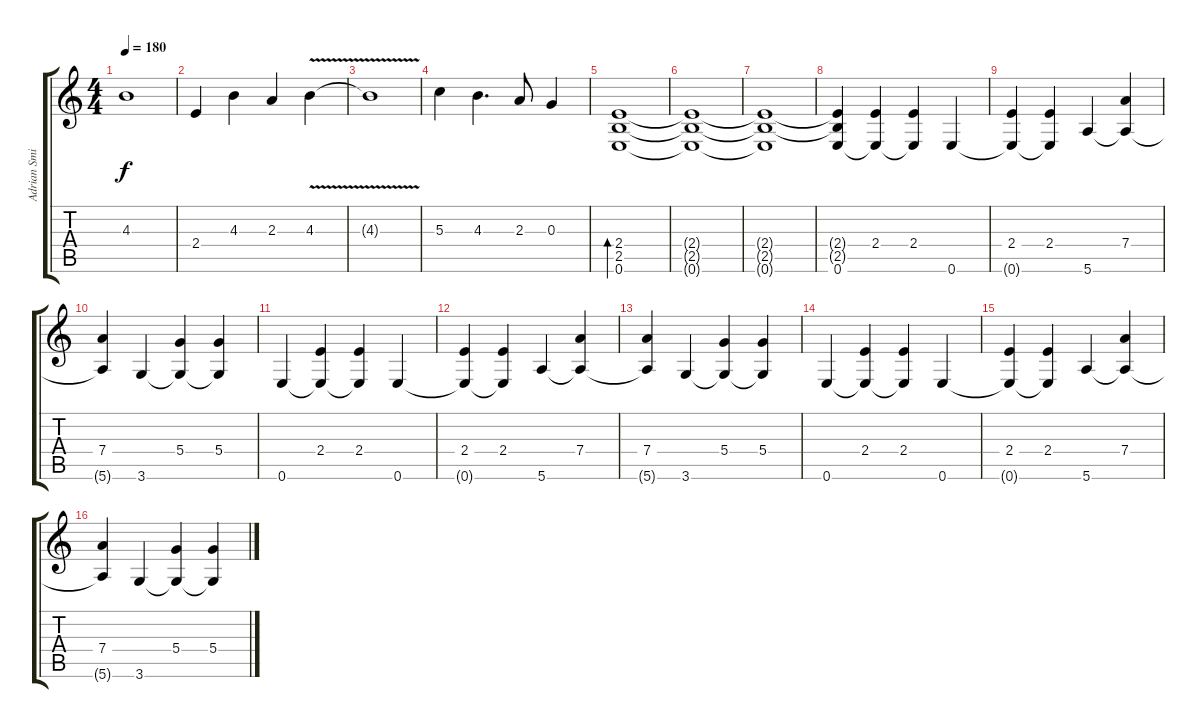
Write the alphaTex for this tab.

\track ("Adrian Smith" "Adrian Smi") {instrument electricguitarjazz}
\staff {score tabs}
\tuning (E4 B3 G3 D3 A2 E2) {hide}
\ts (4 4)
\tempo 180
\clef g2
\ks c
4.3{t}.1{dy f} |
2.4.4{volume 14 instrument distortionguitar} 4.3.4 2.3.4 4.3{v}.4 |
4.3{t}.1 |
5.3.4 4.3.4{d} 2.3.8 0.3.4 |
(2.4 2.5 0.6).1{bd 60 volume 12 instrument electricguitarjazz} |
(2.4{t} 2.5{t} 0.6{t}).1 |
(2.4{t} 2.5{t} 0.6{t}).1 |
(2.4{t} 2.5{t} 0.6).4 (2.4 0.6{t}).4 (2.4 0.6{t}).4 0.6.4 |
(2.4 0.6{t}).4 (2.4 0.6{t}).4 5.6.4 (7.4 5.6{t}).4 |
(7.4 5.6{t}).4 3.6.4 (5.4 3.6{t}).4 (5.4 3.6{t}).4 |
0.6.4 (2.4 0.6{t}).4 (2.4 0.6{t}).4 0.6.4 |
(2.4 0.6{t}).4 (2.4 0.6{t}).4 5.6.4 (7.4 5.6{t}).4 |
(7.4 5.6{t}).4 3.6.4 (5.4 3.6{t}).4 (5.4 3.6{t}).4 |
0.6.4 (2.4 0.6{t}).4 (2.4 0.6{t}).4 0.6.4 |
(2.4 0.6{t}).4 (2.4 0.6{t}).4 5.6.4 (7.4 5.6{t}).4 |
(7.4 5.6{t}).4 3.6.4 (5.4 3.6{t}).4 (5.4 3.6{t}).4
